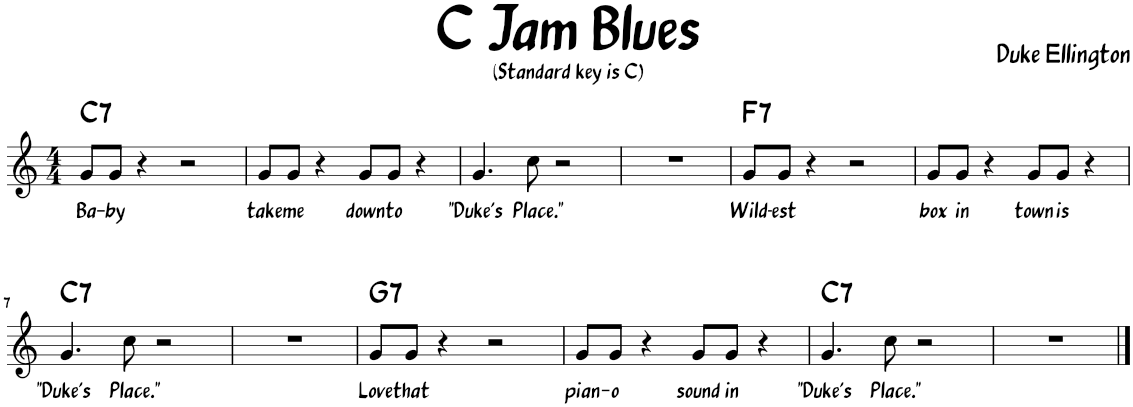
**kern	**text	**harte
*part1	*part1	*part1
*staff1	*staff1	*
*I"Piano	*	*
*I'Pno.	*	*
*clefG2	*	*
*k[]	*	*
*M4/4	*	*
=1	=1	=1
!	!LO:LY:b	!LO:H:kt=7
8g/L	Ba-	C:7
!	!LO:LY:b	!
8g/J	-by	.
4r	.	.
2r	.	.
=2	=2	=2
!	!LO:LY:b	!
8g/L	take	.
!	!LO:LY:b	!
8g/J	me	.
4r	.	.
!	!LO:LY:b	!
8g/L	down	.
!	!LO:LY:b	!
8g/J	to	.
4r	.	.
=3	=3	=3
!	!LO:LY:b	!
4.g/	"Duke's	.
!	!LO:LY:b	!
8cc\	Place."	.
2r	.	.
=4	=4	=4
1r	.	.
=5	=5	=5
!	!LO:LY:b	!LO:H:kt=7
8g/L	Wild-	F:7
!	!LO:LY:b	!
8g/J	-est	.
4r	.	.
2r	.	.
=6	=6	=6
!	!LO:LY:b	!
8g/L	box	.
!	!LO:LY:b	!
8g/J	in	.
4r	.	.
!	!LO:LY:b	!
8g/L	town	.
!	!LO:LY:b	!
8g/J	is	.
4r	.	.
!!LO:LB:g=z
=7	=7	=7
!	!LO:LY:b	!LO:H:kt=7
4.g/	"Duke's	C:7
!	!LO:LY:b	!
8cc\	Place."	.
2r	.	.
=8	=8	=8
1r	.	.
=9	=9	=9
!	!LO:LY:b	!LO:H:kt=7
8g/L	Love	G:7
!	!LO:LY:b	!
8g/J	that	.
4r	.	.
2r	.	.
=10	=10	=10
!	!LO:LY:b	!
8g/L	pian-	.
!	!LO:LY:b	!
8g/J	-o	.
4r	.	.
!	!LO:LY:b	!
8g/L	sound	.
!	!LO:LY:b	!
8g/J	in	.
4r	.	.
=11	=11	=11
!	!LO:LY:b	!LO:H:kt=7
4.g/	"Duke's	C:7
!	!LO:LY:b	!
8cc\	Place."	.
2r	.	.
=12	=12	=12
1r	.	.
==	==	==
*-	*-	*-
